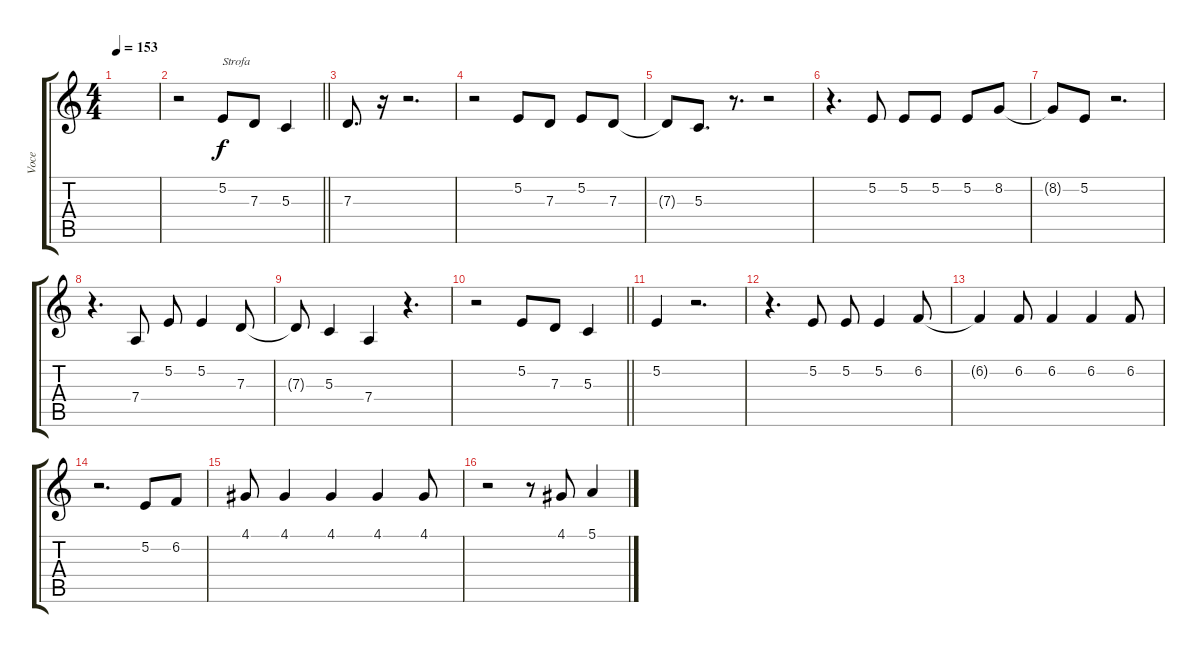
\track ("Voce" "Voce") {instrument lead1square}
\staff {score tabs}
\tuning (E4 B3 G3 D3 A2 E2) {hide}
\ts (4 4)
\tempo 153
\clef g2
\ks c
|
\barLineRight lightlight
r.2 5.2.8{txt "Strofa"} 7.3.8 5.3.4 |
7.3.8{d} r.16 r.2{d} |
r.2 5.2.8 7.3.8 5.2.8 7.3.8 |
7.3{t}.8 5.3.8{d} r.8{d} r.2 |
r.4{d} 5.2.8 5.2.8 5.2.8 5.2.8 8.2.8 |
8.2{t}.8 5.2.8 r.2{d} |
r.4{d} 7.4.8 5.2.8 5.2.4 7.3.8 |
7.3{t}.8 5.3.4 7.4.4 r.4{d} |
\barLineRight lightlight
r.2 5.2.8 7.3.8 5.3.4 |
5.2.4 r.2{d} |
r.4{d} 5.2.8 5.2.8 5.2.4 6.2.8 |
6.2{t}.4 6.2.8 6.2.4 6.2.4 6.2.8 |
r.2{d} 5.2.8 6.2.8 |
4.1.8 4.1.4 4.1.4 4.1.4 4.1.8 |
r.2 r.8 4.1.8 5.1.4
